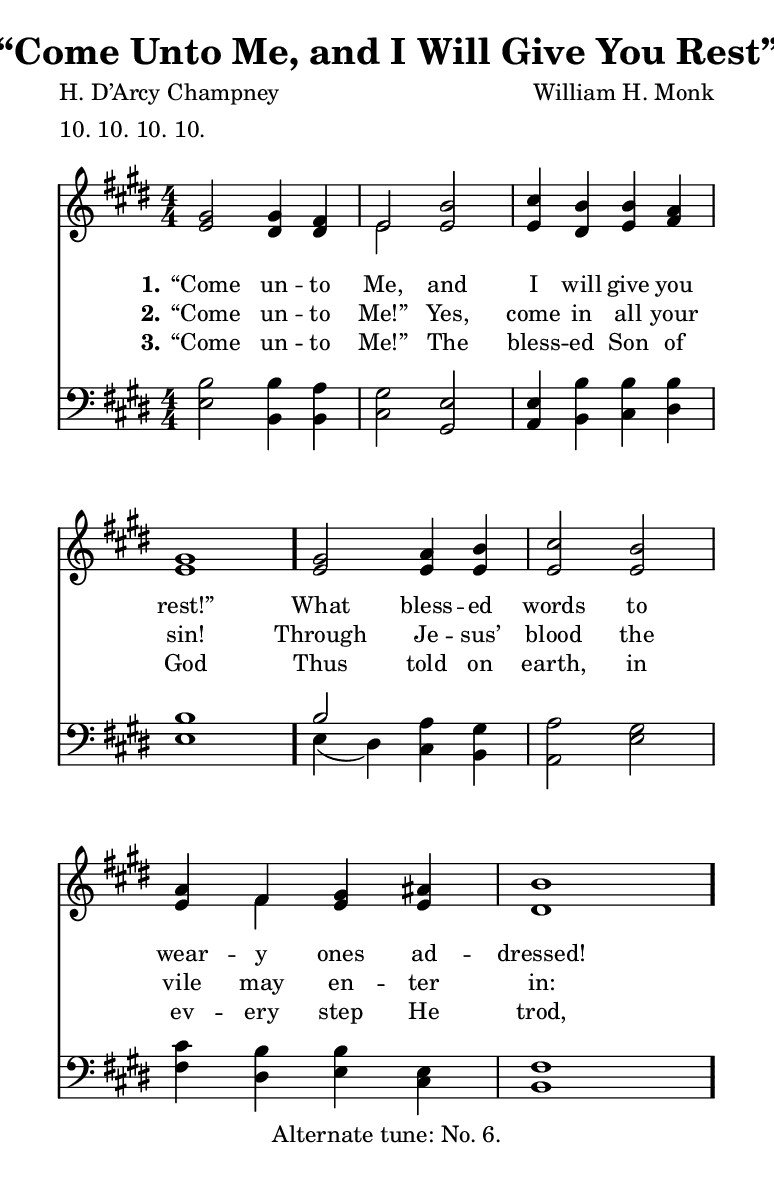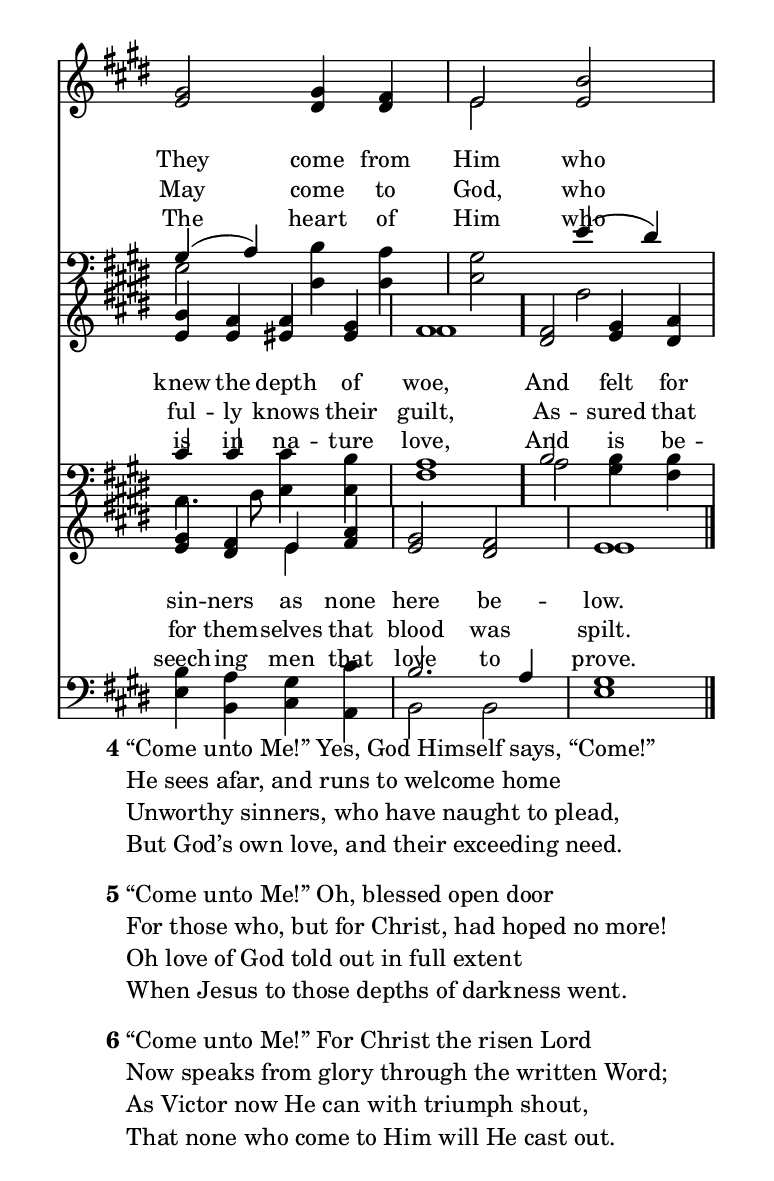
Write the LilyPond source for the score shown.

\include "common/global.ily"
\paper {
  \include "common/paper.ily"
  systems-per-page = 3

  oddFooterMarkup = \markup { \fill-line { \on-the-fly \first-page "Alternate tune: No. 6." } }
}

\header{
  %gospel
  hymnnumber = "76"
  title = "“Come Unto Me, and I Will Give You Rest”"
  tunename = "Eventide" % see https://hymnary.org/tune/eventide_monk
  meter = "10. 10. 10. 10."
  poet = "H. D’Arcy Champney" % not found at hymnary.org
  composer = "William H. Monk" % see https://hymnary.org/tune/eventide_monk
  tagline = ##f
}

% for fermata in MIDI
ta = { \tempo 4=110 }
tb = { \tempo 4=55  }

patternAA = { c2      c4 c4 | c2 c2      | c4  c4 c4 c4 | c1 }
patternAB = { c4( c4) c4 c4 | c2 c2      | c4  c4 c4 c4 | c1 }
patternAC = { c4( c4) c4 c4 | c2 c4( c4) | c4  c4 c4 c4 | c1 }
patternAD = { c2      c4 c4 | c2 c2      | c4. c8 c4 c4 | c1 }

patternBA = { c2 c4 c4 | c4 c4 c4 c4 | c2  c2 | c1 }
patternBB = { c2 c4 c4 | c4 c4 c4 c4 | c2. c4 | c1 }

global = {
  \include "common/overrides.ily"
  \override Staff.TimeSignature.style = #'numbered
  \time 4/4
  \override Score.MetronomeMark.transparent = ##t % hide all fermata changes too
  \ta
  \key e \major
  \autoBeamOff
}

notesSoprano = {
\global
\relative c'' {

  \changePitch \patternAA { gis gis fis | e b' | cis b b a | gis }
  \changePitch \patternAA { gis a b | cis b | a fis gis ais | b }
  \changePitch \patternAA { gis gis fis | e b' | b a a gis | fis }
  \changePitch \patternBA { fis gis a | gis fis e a | gis fis | e }

  \bar "|."

}
}

notesAlto = {
\global
\relative e' {

  \changePitch \patternAA { e dis dis | e e | e dis e fis | e }
  \changePitch \patternAA { e e e | e e | e fis e e | dis }
  \changePitch \patternAA { e dis dis | e e | e e eis eis | fis }
  \changePitch \patternBA { dis e dis | e dis e fis | e dis | e }

}
}

notesTenor = {
\global
\relative a {

  \changePitch \patternAA { b b a | gis e | e b' b b | b }
  \changePitch \patternAA { b a gis | a gis | cis b b e, | fis }
  \changePitch \patternAC { gis a b a | gis e' dis | cis cis cis b | a }
  \changePitch \patternBB { b b b | b a gis cis | b a | gis }

}
}

notesBass = {
\global
\relative f {

  \changePitch \patternAA { e b b | cis gis | a b cis dis | e }
  \changePitch \patternAB { e dis cis b | a e' | fis dis e cis | b }
  \changePitch \patternAD { e b b | cis gis | a b cis cis | fis }
  \changePitch \patternBA { a gis fis | e b cis a | b b e }

}
}

wordsA = \lyricmode {
\set stanza = "1."

“Come un -- to Me, and I will give you rest!” \bar "."
What bless -- ed words to wear -- y ones ad -- dressed! \bar "."
They come from Him who knew the depth of woe, \bar "."
And felt for sin -- ners as none here be -- low. \bar "."

}

wordsB = \lyricmode {
\set stanza = "2."

“Come un -- to Me!” Yes, come in all your sin!
Through Je -- sus’ blood the vile may en -- ter in:
May come to God, who ful -- ly knows their guilt,
As -- sured that for them -- selves that blood was spilt.

}

wordsC = \lyricmode {
\set stanza = "3."

“Come un -- to Me!” The bless -- ed Son of God
Thus told on earth, in ev -- ery step He trod,
The heart of Him who is in na -- ture love,
And is be -- seech -- ing men that love to prove.

}

wordsD = \markuplist {

\line { “Come unto Me!” Yes, God Himself says, “Come!” }
\line { He sees afar, and runs to welcome home }
\line { Unworthy sinners, who have naught to plead, }
\line { But God’s own love, and their exceeding need. }

}

wordsE = \markuplist {

\line { “Come unto Me!” Oh, blessed open door }
\line { For those who, but for Christ, had hoped no more! }
\line { Oh love of God told out in full extent }
\line { When Jesus to those depths of darkness went. }

}

wordsF = \markuplist {

\line { “Come unto Me!” For Christ the risen Lord }
\line { Now speaks from glory through the written Word; }
\line { As Victor now He can with triumph shout, }
\line { That none who come to Him will He cast out. }

}

\score {
  \context ChoirStaff <<
    \context Staff = upper <<
      \set Staff.autoBeaming = ##f
      \set ChoirStaff.systemStartDelimiter = #'SystemStartBar
      \set ChoirStaff.printPartCombineTexts = ##f
      \partcombine #'(2 . 11) \notesSoprano \notesAlto
      \context NullVoice = sopranos { \voiceOne << \notesSoprano >> }
      \context Lyrics = one   \lyricsto sopranos \wordsA
      \context Lyrics = two   \lyricsto sopranos \wordsB
      \context Lyrics = three \lyricsto sopranos \wordsC
    >>
    \context Staff = men <<
      \set Staff.autoBeaming = ##f
      \clef bass
      \set ChoirStaff.printPartCombineTexts = ##f
      \partcombine #'(2 . 11) \notesTenor \notesBass
    >>
  >>
  \layout {
    \include "common/layout.ily"
  }
  #(cond ((ly:get-option 'eog-midi-permitted) #{ \midi{
    \include "common/midi.ily"
  } #}))
}

\noPageBreak

\markup { \fontsize #0.3 \fill-line { \vcenter \column {
  \vspace #1
  \line{ \bold 4 \column { \wordsD } } \combine \null \vspace #0.4
  \line{ \bold 5 \column { \wordsE } } \combine \null \vspace #0.4
  \line{ \bold 6 \column { \wordsF } }
  \vspace #1
} } }

\version "2.19.49"  % necessary for upgrading to future LilyPond versions.

% vi:set et ts=2 sw=2 ai nocindent syntax=lilypond:
